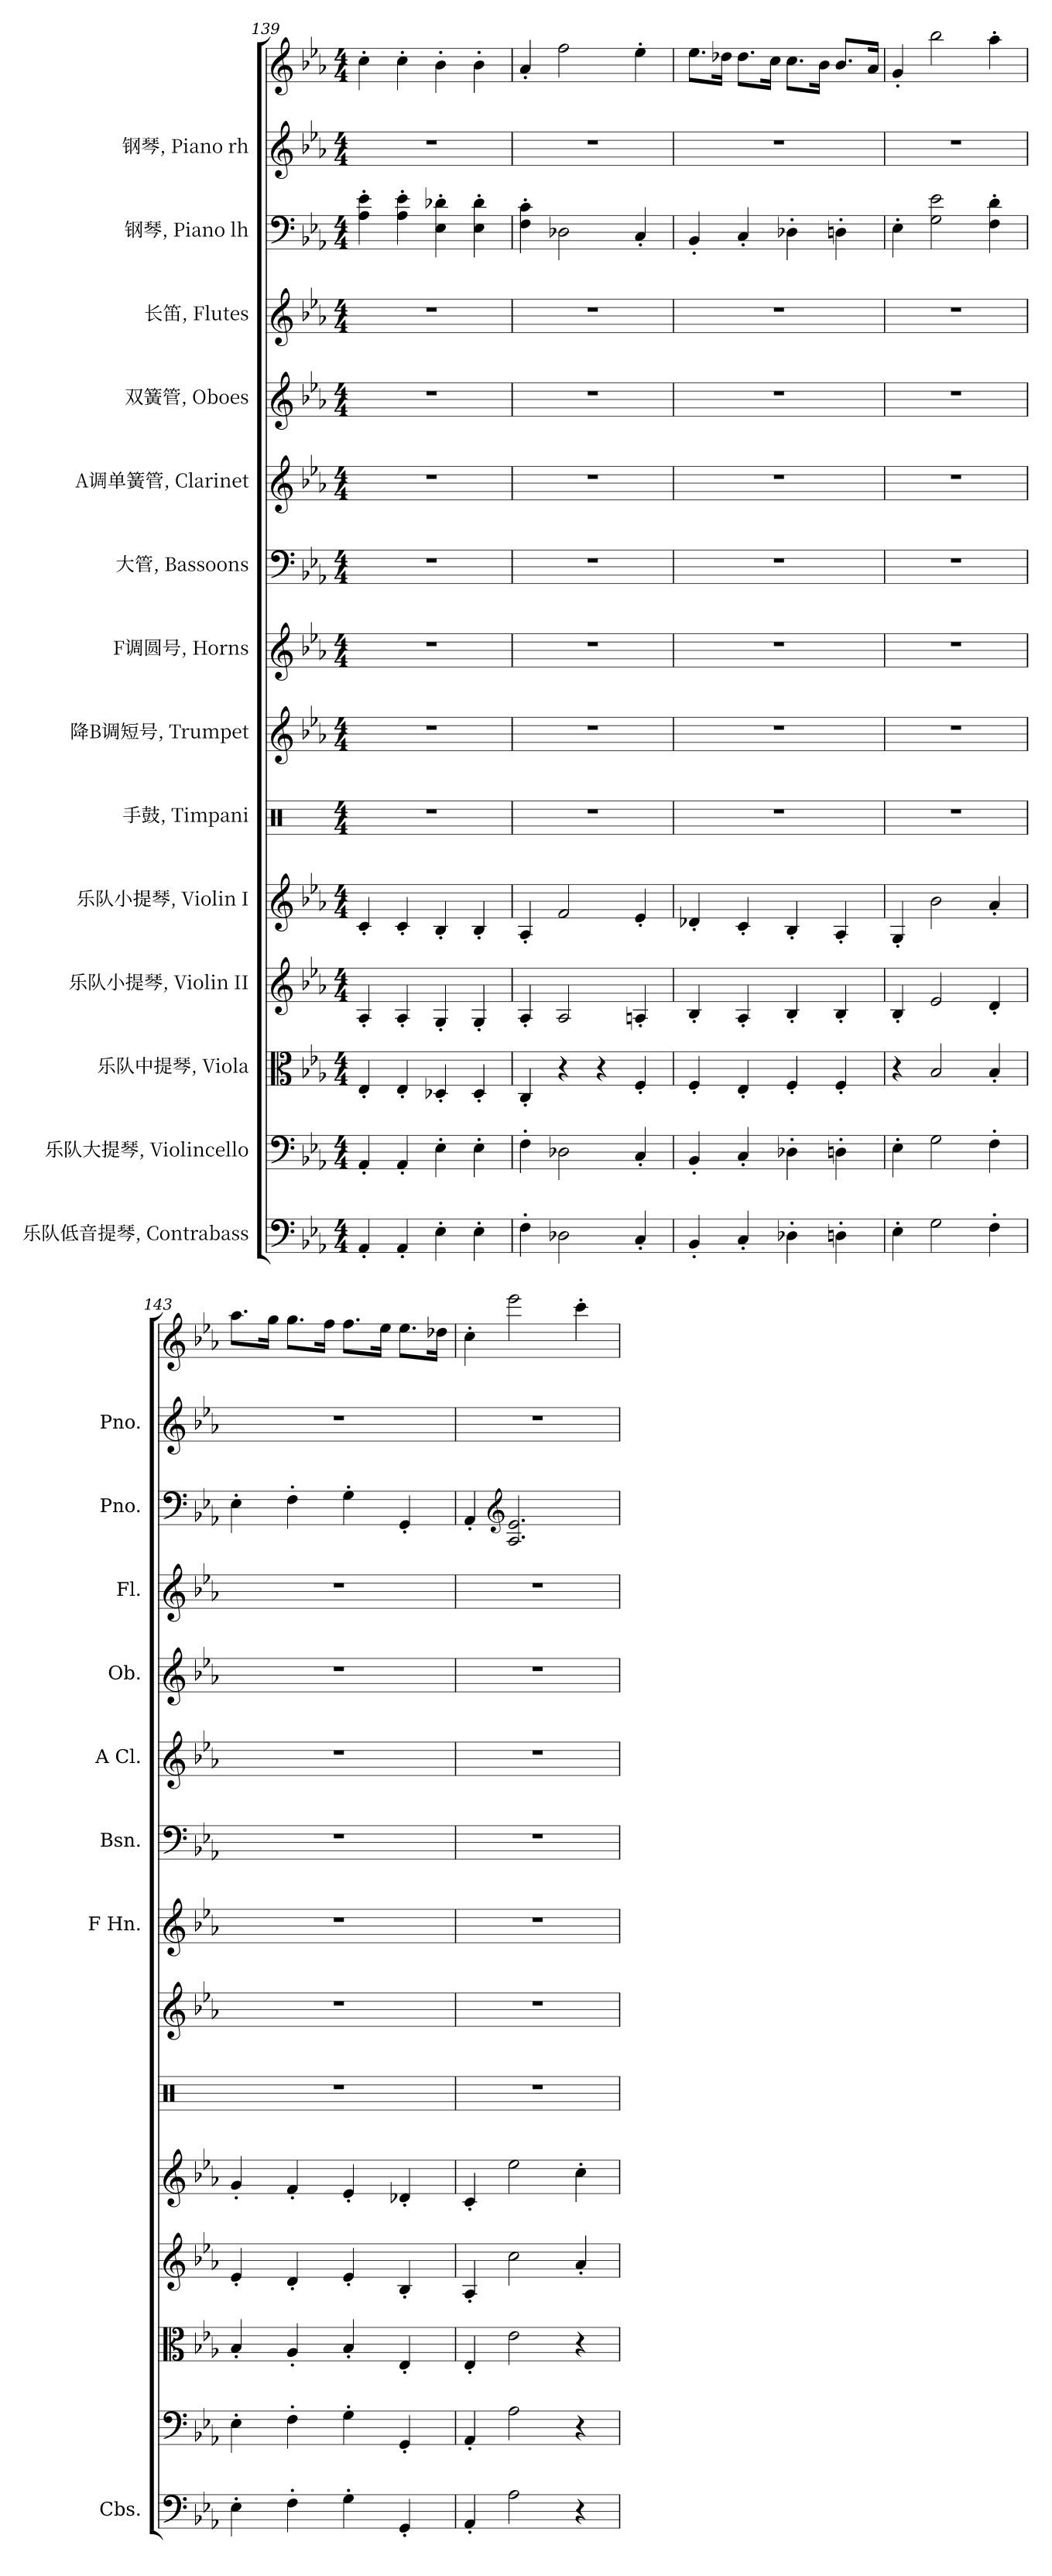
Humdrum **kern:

**kern	**kern	**kern	**kern	**kern	**kern	**kern	**kern	**kern	**kern	**kern	**kern	**kern	**kern	**kern
*part14	*part13	*part12	*part11	*part10	*part9	*part8	*part7	*part6	*part5	*part4	*part3	*part2	*part1	*part1
*staff15	*staff14	*staff13	*staff12	*staff11	*staff10	*staff9	*staff8	*staff7	*staff6	*staff5	*staff4	*staff3	*staff2	*staff1
*I"乐队低音提琴, Contrabass	*I"乐队大提琴, Violincello	*I"乐队中提琴, Viola	*I"乐队小提琴, Violin II	*I"乐队小提琴, Violin I	*I"手鼓, Timpani	*I"降B调短号, Trumpet	*I"F调圆号, Horns	*I"大管, Bassoons	*I"A调单簧管, Clarinet	*I"双簧管, Oboes	*I"长笛, Flutes	*I"钢琴, Piano lh	*I"钢琴, Piano rh	*
*I'Cbs.	*	*	*	*	*	*	*I'F Hn.	*I'Bsn.	*I'A Cl.	*I'Ob.	*I'Fl.	*I'Pno.	*I'Pno.	*
*clefF4	*clefF4	*clefC3	*clefG2	*clefG2	*clefX	*clefG2	*clefG2	*clefF4	*clefG2	*clefG2	*clefG2	*clefF4	*clefG2	*clefG2
*ITrd7c12	*	*	*	*	*	*ITrd1c2	*ITrd4c7	*	*ITrd2c3	*	*	*	*	*
*k[b-e-a-]	*k[b-e-a-]	*k[b-e-a-]	*k[b-e-a-]	*k[b-e-a-]	*k[]	*k[b-e-a-d-g-]	*k[b-e-a-d-]	*k[b-e-a-]	*k[]	*k[b-e-a-]	*k[b-e-a-]	*k[b-e-a-]	*k[b-e-a-]	*k[b-e-a-]
*M4/4	*M4/4	*M4/4	*M4/4	*M4/4	*M4/4	*M4/4	*M4/4	*M4/4	*M4/4	*M4/4	*M4/4	*M4/4	*M4/4	*M4/4
=139	=139	=139	=139	=139	=139	=139	=139	=139	=139	=139	=139	=139	=139	=139
4AAA-'/	4AA-'/	4E-'/	4A-'/	4c'/	1r	1r	1r	1r	1r	1r	1r	4A-\' 4e-\'	1r	4cc'\
4AAA-'/	4AA-'/	4E-'/	4A-'/	4c'/	.	.	.	.	.	.	.	4A-\' 4e-\'	.	4cc'\
4EE-'\	4E-'\	4D-X'/	4G'/	4B-'/	.	.	.	.	.	.	.	4E-\' 4d-X\'	.	4b-'\
4EE-'\	4E-'\	4D-'/	4G'/	4B-'/	.	.	.	.	.	.	.	4E-\' 4d-\'	.	4b-'\
!!LO:PB:g=z
=140	=140	=140	=140	=140	=140	=140	=140	=140	=140	=140	=140	=140	=140	=140
4FF'\	4F'\	4C'/	4A-'/	4A-'/	1r	1r	1r	1r	1r	1r	1r	4F\' 4c\'	1r	4a-'/
2DD-X\	2D-X\	4r	2A-/	2f/	.	.	.	.	.	.	.	2D-X\	.	2ff\
.	.	4r	.	.	.	.	.	.	.	.	.	.	.	.
4CC'/	4C'/	4F'/	4An'/	4e-'/	.	.	.	.	.	.	.	4C'/	.	4ee-'\
=141	=141	=141	=141	=141	=141	=141	=141	=141	=141	=141	=141	=141	=141	=141
4BBB-'/	4BB-'/	4F'/	4B-'/	4d-X'/	1r	1r	1r	1r	1r	1r	1r	4BB-'/	1r	8.ee-\L
.	.	.	.	.	.	.	.	.	.	.	.	.	.	16dd-X\Jk
4CC'/	4C'/	4E-'/	4A-'/	4c'/	.	.	.	.	.	.	.	4C'/	.	8.dd-\L
.	.	.	.	.	.	.	.	.	.	.	.	.	.	16cc\Jk
4DD-X'\	4D-X'\	4F'/	4B-'/	4B-'/	.	.	.	.	.	.	.	4D-X'\	.	8.cc\L
.	.	.	.	.	.	.	.	.	.	.	.	.	.	16b-\Jk
4DDn'\	4Dn'\	4F'/	4B-'/	4A-'/	.	.	.	.	.	.	.	4Dn'\	.	8.b-/L
.	.	.	.	.	.	.	.	.	.	.	.	.	.	16a-/Jk
=142	=142	=142	=142	=142	=142	=142	=142	=142	=142	=142	=142	=142	=142	=142
4EE-'\	4E-'\	4r	4B-'/	4G'/	1r	1r	1r	1r	1r	1r	1r	4E-'\	1r	4g'/
2GG\	2G\	2B-/	2e-/	2b-\	.	.	.	.	.	.	.	2G\ 2e-\	.	2bb-\
4FF'\	4F'\	4B-'/	4d'/	4a-'/	.	.	.	.	.	.	.	4F\' 4d\'	.	4aa-'\
=143	=143	=143	=143	=143	=143	=143	=143	=143	=143	=143	=143	=143	=143	=143
4EE-'\	4E-'\	4B-'/	4e-'/	4g'/	1r	1r	1r	1r	1r	1r	1r	4E-'\	1r	8.aa-\L
.	.	.	.	.	.	.	.	.	.	.	.	.	.	16gg\Jk
4FF'\	4F'\	4A-'/	4d'/	4f'/	.	.	.	.	.	.	.	4F'\	.	8.gg\L
.	.	.	.	.	.	.	.	.	.	.	.	.	.	16ff\Jk
4GG'\	4G'\	4B-'/	4e-'/	4e-'/	.	.	.	.	.	.	.	4G'\	.	8.ff\L
.	.	.	.	.	.	.	.	.	.	.	.	.	.	16ee-\Jk
4GGG'/	4GG'/	4E-'/	4B-'/	4d-X'/	.	.	.	.	.	.	.	4GG'/	.	8.ee-\L
.	.	.	.	.	.	.	.	.	.	.	.	.	.	16dd-X\Jk
=144	=144	=144	=144	=144	=144	=144	=144	=144	=144	=144	=144	=144	=144	=144
4AAA-'/	4AA-'/	4E-'/	4A-'/	4c'/	1r	1r	1r	1r	1r	1r	1r	4AA-'/	1r	4cc'\
*	*	*	*	*	*	*	*	*	*	*	*	*clefG2	*	*
2AA-\	2A-\	2e-\	2cc\	2ee-\	.	.	.	.	.	.	.	2.A-/ 2.e-/	.	2eee-\
4r	4r	4r	4a-'/	4cc'\	.	.	.	.	.	.	.	.	.	4ccc'\
=	=	=	=	=	=	=	=	=	=	=	=	=	=	=
*-	*-	*-	*-	*-	*-	*-	*-	*-	*-	*-	*-	*-	*-	*-
